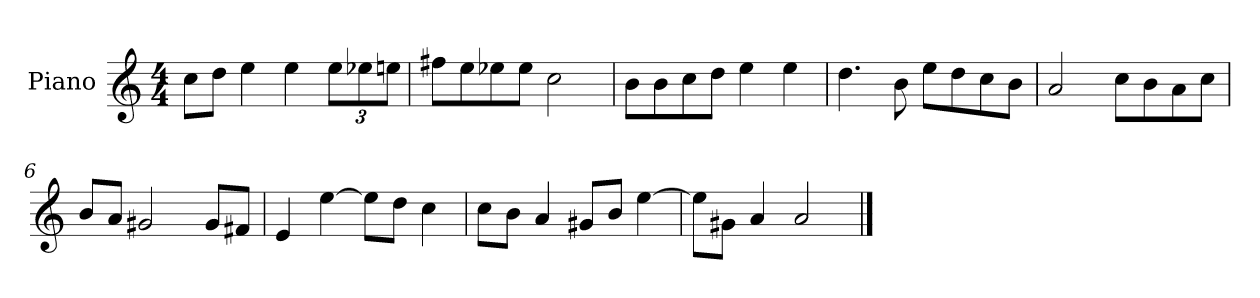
**kern
*part1
*staff1
*I"Piano
*I'P-no
*clefG2
*k[]
*M4/4
*MM90
=1
8cc\L
8dd\J
4ee\
4ee\
*Xbrackettup
12ee\L
12ee-X\
12een\J
=2
8ff#X\L
8ee\
8ee-X\
8ee-\J
2cc\
=3
8b\L
8b\
8cc\
8dd\J
4ee\
4ee\
=4
4.dd\
8b\
8ee\L
8dd\
8cc\
8b\J
=5
2a/
8cc\L
8b\
8a\
8cc\J
=6
8b/L
8a/J
2g#X/
8g#/L
8f#X/J
!!LO:LB:g=z
=7
4e/
[4ee\
8ee\L]
8dd\J
4cc\
=8
8cc\L
8b\J
4a/
8g#X/L
8b/J
[4ee\
=9
8ee\L]
8g#X\J
4a/
2a/
==
*-
